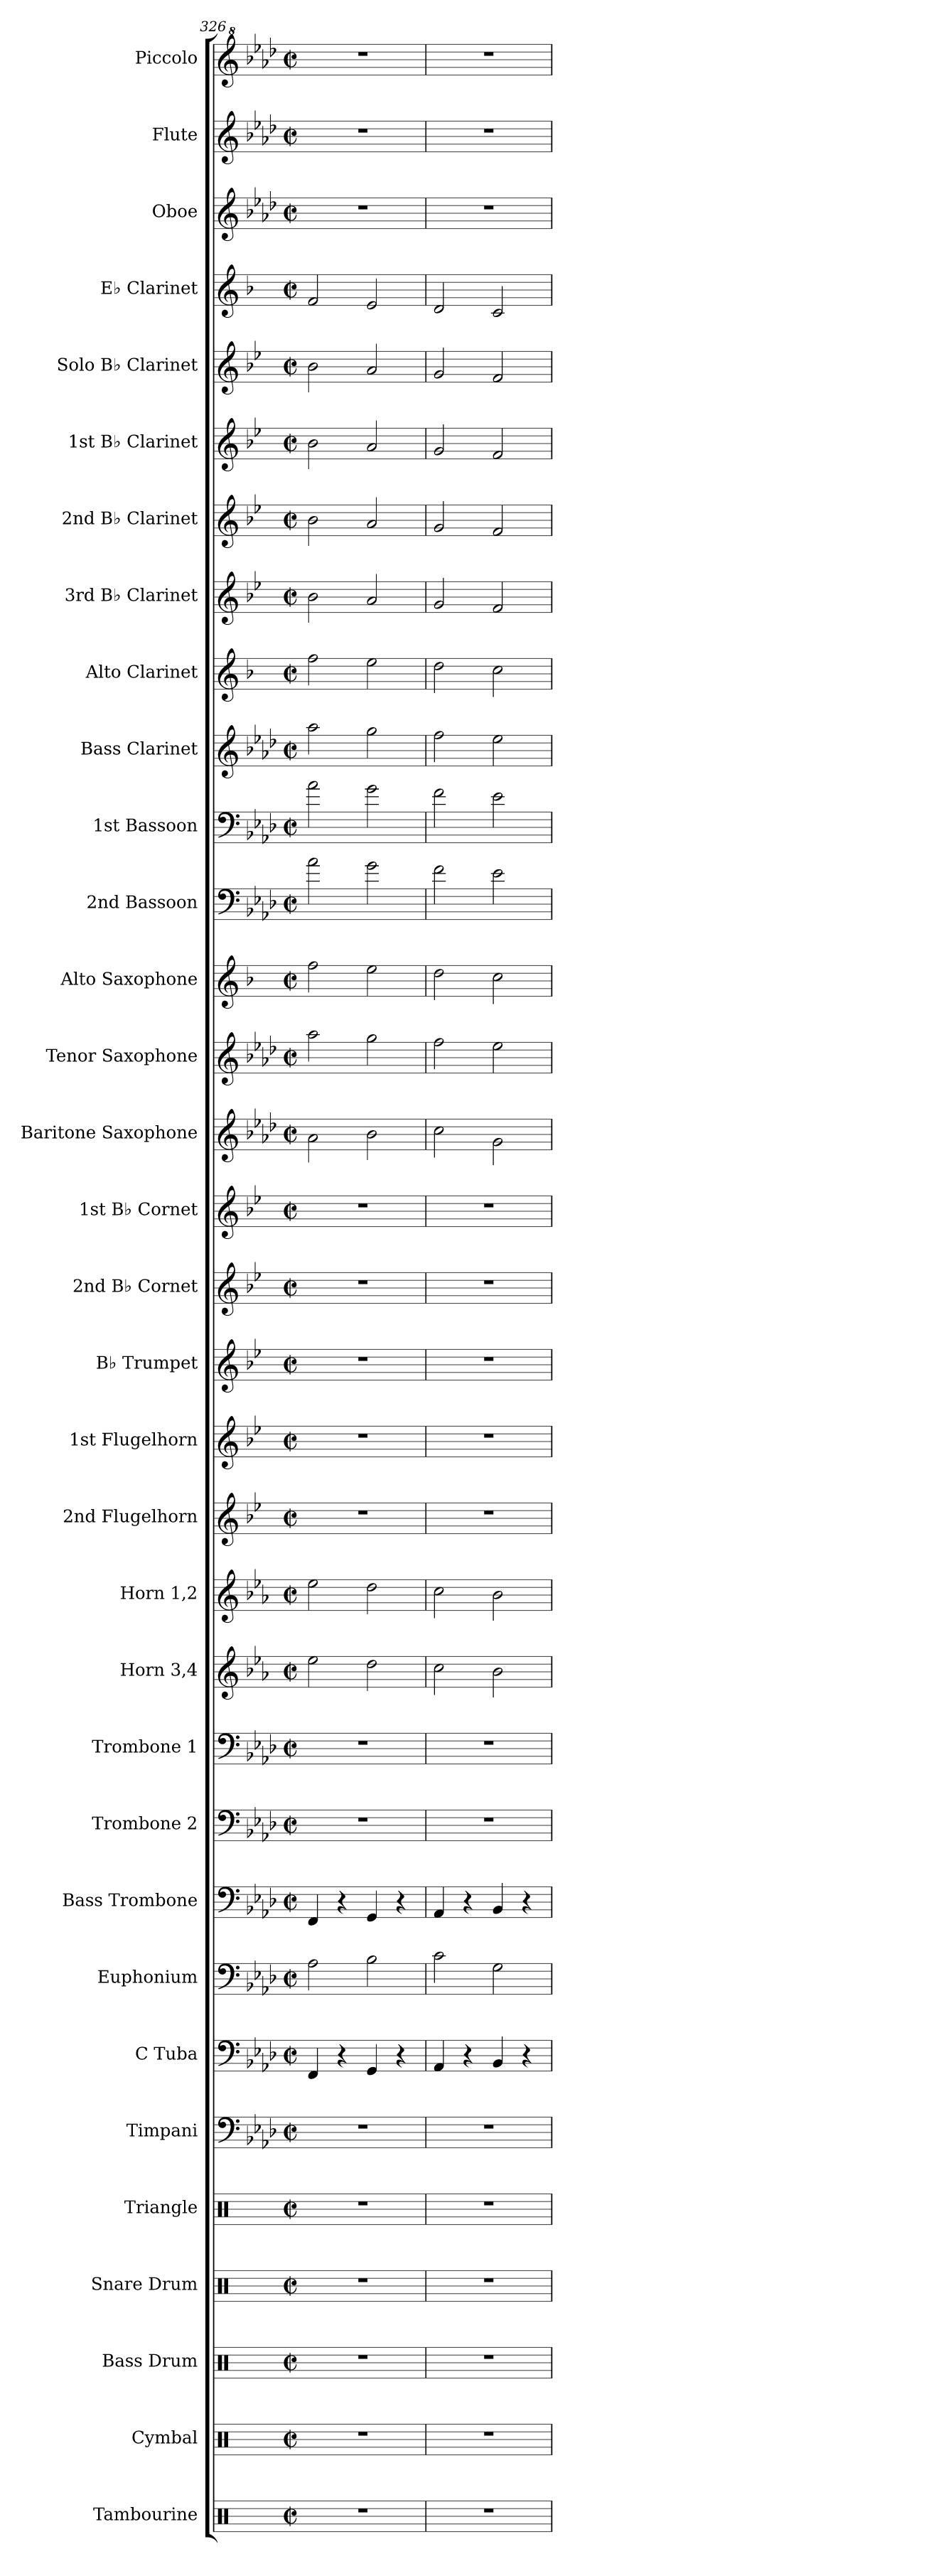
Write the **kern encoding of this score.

**kern	**kern	**kern	**kern	**kern	**kern	**kern	**kern	**kern	**kern	**kern	**kern	**kern	**kern	**kern	**kern	**kern	**kern	**kern	**kern	**kern	**kern	**kern	**kern	**kern	**kern	**kern	**kern	**kern	**kern	**kern	**kern	**kern
*part33	*part32	*part31	*part30	*part29	*part28	*part27	*part26	*part25	*part24	*part23	*part22	*part21	*part20	*part19	*part18	*part17	*part16	*part15	*part14	*part13	*part12	*part11	*part10	*part9	*part8	*part7	*part6	*part5	*part4	*part3	*part2	*part1
*staff33	*staff32	*staff31	*staff30	*staff29	*staff28	*staff27	*staff26	*staff25	*staff24	*staff23	*staff22	*staff21	*staff20	*staff19	*staff18	*staff17	*staff16	*staff15	*staff14	*staff13	*staff12	*staff11	*staff10	*staff9	*staff8	*staff7	*staff6	*staff5	*staff4	*staff3	*staff2	*staff1
*I"Tambourine	*I"Cymbal	*I"Bass Drum	*I"Snare Drum	*I"Triangle	*I"Timpani	*I"C Tuba	*I"Euphonium	*I"Bass Trombone	*I"Trombone 2	*I"Trombone 1	*I"Horn 3,4	*I"Horn 1,2	*I"2nd Flugelhorn	*I"1st Flugelhorn	*I"B♭ Trumpet	*I"2nd B♭ Cornet	*I"1st B♭ Cornet	*I"Baritone Saxophone	*I"Tenor Saxophone	*I"Alto Saxophone	*I"2nd Bassoon	*I"1st Bassoon	*I"Bass Clarinet	*I"Alto Clarinet	*I"3rd B♭ Clarinet	*I"2nd B♭ Clarinet	*I"1st B♭ Clarinet	*I"Solo B♭ Clarinet	*I"E♭ Clarinet	*I"Oboe	*I"Flute	*I"Piccolo
*I'Tamb.	*I'Cym.	*I'B. Dr.	*I'Sn. Dr.	*I'Trgl.	*I'Timp.	*I'C Tu.	*I'Eu.	*I'B. Trb.	*I'Trb. 2	*I'Trb. 1	*I'Hn. 3,4	*I'Hn. 1,2	*I'2nd Flghn.	*I'1st Flghn.	*I'B♭ Tpt.	*I'2nd B♭ Cnt.	*I'1st B♭ Cnt.	*I'Bar. Sax.	*I'T. Sax.	*I'A. Sax.	*I'2nd Bsn.	*I'1st Bsn.	*I'B. Cl.	*I'A. Cl.	*I'3rd B♭ Cl.	*I'2nd B♭ Cl.	*I'1st B♭ Cl.	*I'Solo B♭ Cl.	*I'E♭ Cl.	*I'Ob.	*I'Fl.	*I'Picc.
*clefX	*clefX	*clefX	*clefX	*clefX	*clefF4	*clefF4	*clefF4	*clefF4	*clefF4	*clefF4	*clefG2	*clefG2	*clefG2	*clefG2	*clefG2	*clefG2	*clefG2	*clefG2	*clefG2	*clefG2	*clefF4	*clefF4	*clefG2	*clefG2	*clefG2	*clefG2	*clefG2	*clefG2	*clefG2	*clefG2	*clefG2	*clefG^2
*	*	*	*	*	*	*	*	*	*	*	*ITrd4c7	*ITrd4c7	*ITrd1c2	*ITrd1c2	*ITrd1c2	*ITrd1c2	*ITrd1c2	*ITrd12c21	*ITrd8c14	*ITrd5c9	*	*	*ITrd8c14	*ITrd5c9	*ITrd1c2	*ITrd1c2	*ITrd1c2	*ITrd1c2	*ITrd-2c-3	*	*	*ITrd-7c-12
*k[]	*k[]	*k[]	*k[]	*k[]	*k[b-e-a-d-]	*k[b-e-a-d-]	*k[b-e-a-d-]	*k[b-e-a-d-]	*k[b-e-a-d-]	*k[b-e-a-d-]	*k[b-e-a-d-]	*k[b-e-a-d-]	*k[b-e-a-d-]	*k[b-e-a-d-]	*k[b-e-a-d-]	*k[b-e-a-d-]	*k[b-e-a-d-]	*k[b-e-a-d-]	*k[b-e-a-d-]	*k[b-e-a-d-]	*k[b-e-a-d-]	*k[b-e-a-d-]	*k[b-e-a-d-]	*k[b-e-a-d-]	*k[b-e-a-d-]	*k[b-e-a-d-]	*k[b-e-a-d-]	*k[b-e-a-d-]	*k[b-e-a-d-]	*k[b-e-a-d-]	*k[b-e-a-d-]	*k[b-e-a-d-]
*C:	*C:	*C:	*C:	*C:	*A-:	*A-:	*A-:	*A-:	*A-:	*A-:	*A-:	*A-:	*A-:	*A-:	*A-:	*A-:	*A-:	*A-:	*A-:	*A-:	*A-:	*A-:	*A-:	*A-:	*A-:	*A-:	*A-:	*A-:	*A-:	*A-:	*A-:	*A-:
*M2/2	*M2/2	*M2/2	*M2/2	*M2/2	*M2/2	*M2/2	*M2/2	*M2/2	*M2/2	*M2/2	*M2/2	*M2/2	*M2/2	*M2/2	*M2/2	*M2/2	*M2/2	*M2/2	*M2/2	*M2/2	*M2/2	*M2/2	*M2/2	*M2/2	*M2/2	*M2/2	*M2/2	*M2/2	*M2/2	*M2/2	*M2/2	*M2/2
*met(c|)	*met(c|)	*met(c|)	*met(c|)	*met(c|)	*met(c|)	*met(c|)	*met(c|)	*met(c|)	*met(c|)	*met(c|)	*met(c|)	*met(c|)	*met(c|)	*met(c|)	*met(c|)	*met(c|)	*met(c|)	*met(c|)	*met(c|)	*met(c|)	*met(c|)	*met(c|)	*met(c|)	*met(c|)	*met(c|)	*met(c|)	*met(c|)	*met(c|)	*met(c|)	*met(c|)	*met(c|)	*met(c|)
=326	=326	=326	=326	=326	=326	=326	=326	=326	=326	=326	=326	=326	=326	=326	=326	=326	=326	=326	=326	=326	=326	=326	=326	=326	=326	=326	=326	=326	=326	=326	=326	=326
1r	1r	1r	1r	1r	1r	4FF/	2A-\	4FF/	1r	1r	2a-\	2a-\	1r	1r	1r	1r	1r	2A-\	2a-\	2a-\	2a-\	2a-\	2a-\	2a-\	2a-\	2a-\	2a-\	2a-\	2a-/	1r	1r	1r
.	.	.	.	.	.	4r	.	4r	.	.	.	.	.	.	.	.	.	.	.	.	.	.	.	.	.	.	.	.	.	.	.	.
.	.	.	.	.	.	4GG/	2B-\	4GG/	.	.	2g\	2g\	.	.	.	.	.	2B-\	2g\	2g\	2g\	2g\	2g\	2g\	2g/	2g/	2g/	2g/	2g/	.	.	.
.	.	.	.	.	.	4r	.	4r	.	.	.	.	.	.	.	.	.	.	.	.	.	.	.	.	.	.	.	.	.	.	.	.
!!LO:PB:g=z
=327	=327	=327	=327	=327	=327	=327	=327	=327	=327	=327	=327	=327	=327	=327	=327	=327	=327	=327	=327	=327	=327	=327	=327	=327	=327	=327	=327	=327	=327	=327	=327	=327
1r	1r	1r	1r	1r	1r	4AA-/	2c\	4AA-/	1r	1r	2f\	2f\	1r	1r	1r	1r	1r	2c\	2f\	2f\	2f\	2f\	2f\	2f\	2f/	2f/	2f/	2f/	2f/	1r	1r	1r
.	.	.	.	.	.	4r	.	4r	.	.	.	.	.	.	.	.	.	.	.	.	.	.	.	.	.	.	.	.	.	.	.	.
.	.	.	.	.	.	4BB-/	2G\	4BB-/	.	.	2e-\	2e-\	.	.	.	.	.	2G\	2e-\	2e-\	2e-\	2e-\	2e-\	2e-\	2e-/	2e-/	2e-/	2e-/	2e-/	.	.	.
.	.	.	.	.	.	4r	.	4r	.	.	.	.	.	.	.	.	.	.	.	.	.	.	.	.	.	.	.	.	.	.	.	.
=	=	=	=	=	=	=	=	=	=	=	=	=	=	=	=	=	=	=	=	=	=	=	=	=	=	=	=	=	=	=	=	=
*-	*-	*-	*-	*-	*-	*-	*-	*-	*-	*-	*-	*-	*-	*-	*-	*-	*-	*-	*-	*-	*-	*-	*-	*-	*-	*-	*-	*-	*-	*-	*-	*-
